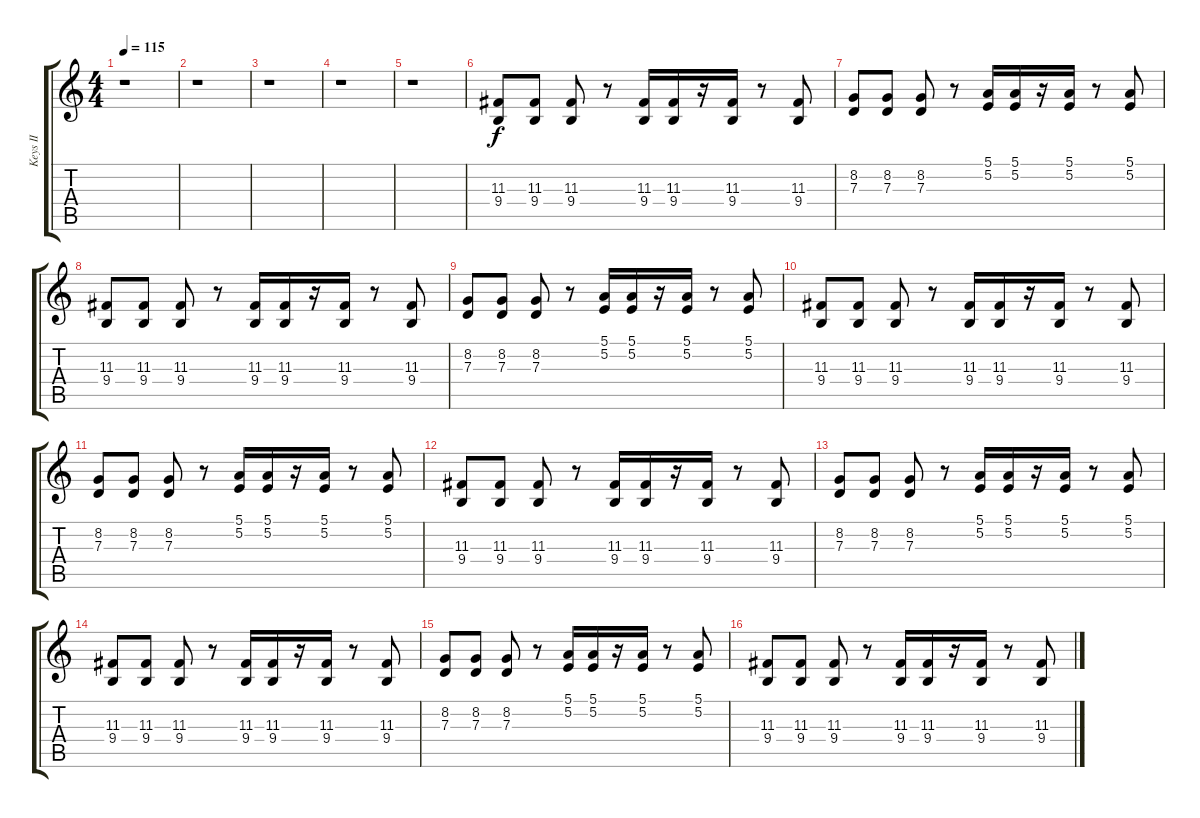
\track ("Keys II" "Keys II") {instrument kalimba}
\staff {score tabs}
\tuning (E4 B3 G3 D3 A2 E2) {hide}
\ts (4 4)
\tempo 115
\clef g2
\ks c
r.1{dy f instrument kalimba} |
r.1 |
r.1 |
r.1 |
r.1 |
(11.3 9.4).8 (11.3 9.4).8 (11.3 9.4).8 r.8 (11.3 9.4).16 (11.3 9.4).16 r.16 (11.3 9.4).16 r.8 (11.3 9.4).8 |
(8.2 7.3).8 (8.2 7.3).8 (8.2 7.3).8 r.8 (5.1 5.2).16 (5.1 5.2).16 r.16 (5.1 5.2).16 r.8 (5.1 5.2).8 |
(11.3 9.4).8 (11.3 9.4).8 (11.3 9.4).8 r.8 (11.3 9.4).16 (11.3 9.4).16 r.16 (11.3 9.4).16 r.8 (11.3 9.4).8 |
(8.2 7.3).8 (8.2 7.3).8 (8.2 7.3).8 r.8 (5.1 5.2).16 (5.1 5.2).16 r.16 (5.1 5.2).16 r.8 (5.1 5.2).8 |
(11.3 9.4).8 (11.3 9.4).8 (11.3 9.4).8 r.8 (11.3 9.4).16 (11.3 9.4).16 r.16 (11.3 9.4).16 r.8 (11.3 9.4).8 |
(8.2 7.3).8 (8.2 7.3).8 (8.2 7.3).8 r.8 (5.1 5.2).16 (5.1 5.2).16 r.16 (5.1 5.2).16 r.8 (5.1 5.2).8 |
(11.3 9.4).8 (11.3 9.4).8 (11.3 9.4).8 r.8 (11.3 9.4).16 (11.3 9.4).16 r.16 (11.3 9.4).16 r.8 (11.3 9.4).8 |
(8.2 7.3).8 (8.2 7.3).8 (8.2 7.3).8 r.8 (5.1 5.2).16 (5.1 5.2).16 r.16 (5.1 5.2).16 r.8 (5.1 5.2).8 |
(11.3 9.4).8 (11.3 9.4).8 (11.3 9.4).8 r.8 (11.3 9.4).16 (11.3 9.4).16 r.16 (11.3 9.4).16 r.8 (11.3 9.4).8 |
(8.2 7.3).8 (8.2 7.3).8 (8.2 7.3).8 r.8 (5.1 5.2).16 (5.1 5.2).16 r.16 (5.1 5.2).16 r.8 (5.1 5.2).8 |
(11.3 9.4).8 (11.3 9.4).8 (11.3 9.4).8 r.8 (11.3 9.4).16 (11.3 9.4).16 r.16 (11.3 9.4).16 r.8 (11.3 9.4).8
